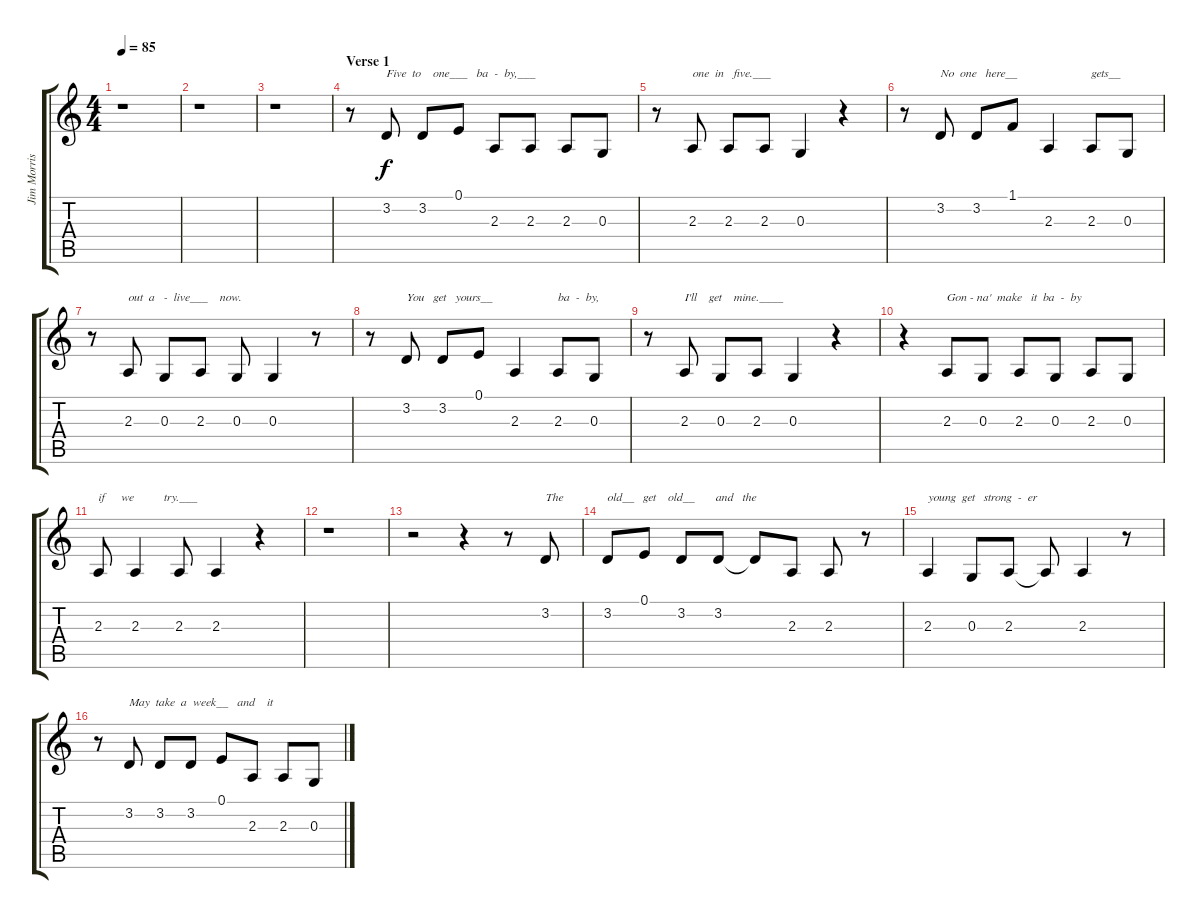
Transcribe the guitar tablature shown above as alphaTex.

\track ("Jim Morrison Voice" "Jim Morris") {instrument oboe}
\staff {score tabs}
\tuning (E4 B3 G3 D3 A2 E2) {hide}
\ts (4 4)
\tempo 85
\clef g2
\ks c
r.1{dy f instrument oboe} |
r.1 |
r.1 |
\section ("" "Verse 1")
r.8 3.2.8{txt "Five  to    one___   ba  -  by,___"} 3.2.8 0.1.8 2.3.8 2.3.8 2.3.8 0.3.8 |
r.8 2.3.8{txt "one  in   five.___"} 2.3.8 2.3.8 0.3.4 r.4 |
r.8 3.2.8{txt "No  one   here__"} 3.2.8 1.1.8 2.3.4 2.3.8{txt "gets__"} 0.3.8 |
r.8 2.3.8{txt "out  a   -  live___    now."} 0.3.8 2.3.8 0.3.8 0.3.4 r.8 |
r.8 3.2.8{txt "You   get   yours__"} 3.2.8 0.1.8 2.3.4 2.3.8{txt "ba  -  by,"} 0.3.8 |
r.8 2.3.8{txt "I'll    get    mine.____"} 0.3.8 2.3.8 0.3.4 r.4 |
r.4 2.3.8{txt "Gon - na'  make   it  ba  -  by"} 0.3.8 2.3.8 0.3.8 2.3.8 0.3.8 |
2.3.8{txt "if     we          try.___"} 2.3.4 2.3.8 2.3.4 r.4 |
r.1 |
r.2 r.4 r.8 3.2.8{txt "The"} |
3.2.8{txt "old__   get    old__       and   the"} 0.1.8 3.2.8 3.2.8 3.2{t}.8 2.3.8 2.3.8 r.8 |
2.3.4{txt "young  get   strong  -  er"} 0.3.8 2.3.8 2.3{t}.8 2.3.4 r.8 |
r.8 3.2.8{txt "May  take  a  week__   and    it"} 3.2.8 3.2.8 0.1.8 2.3.8 2.3.8 0.3.8
